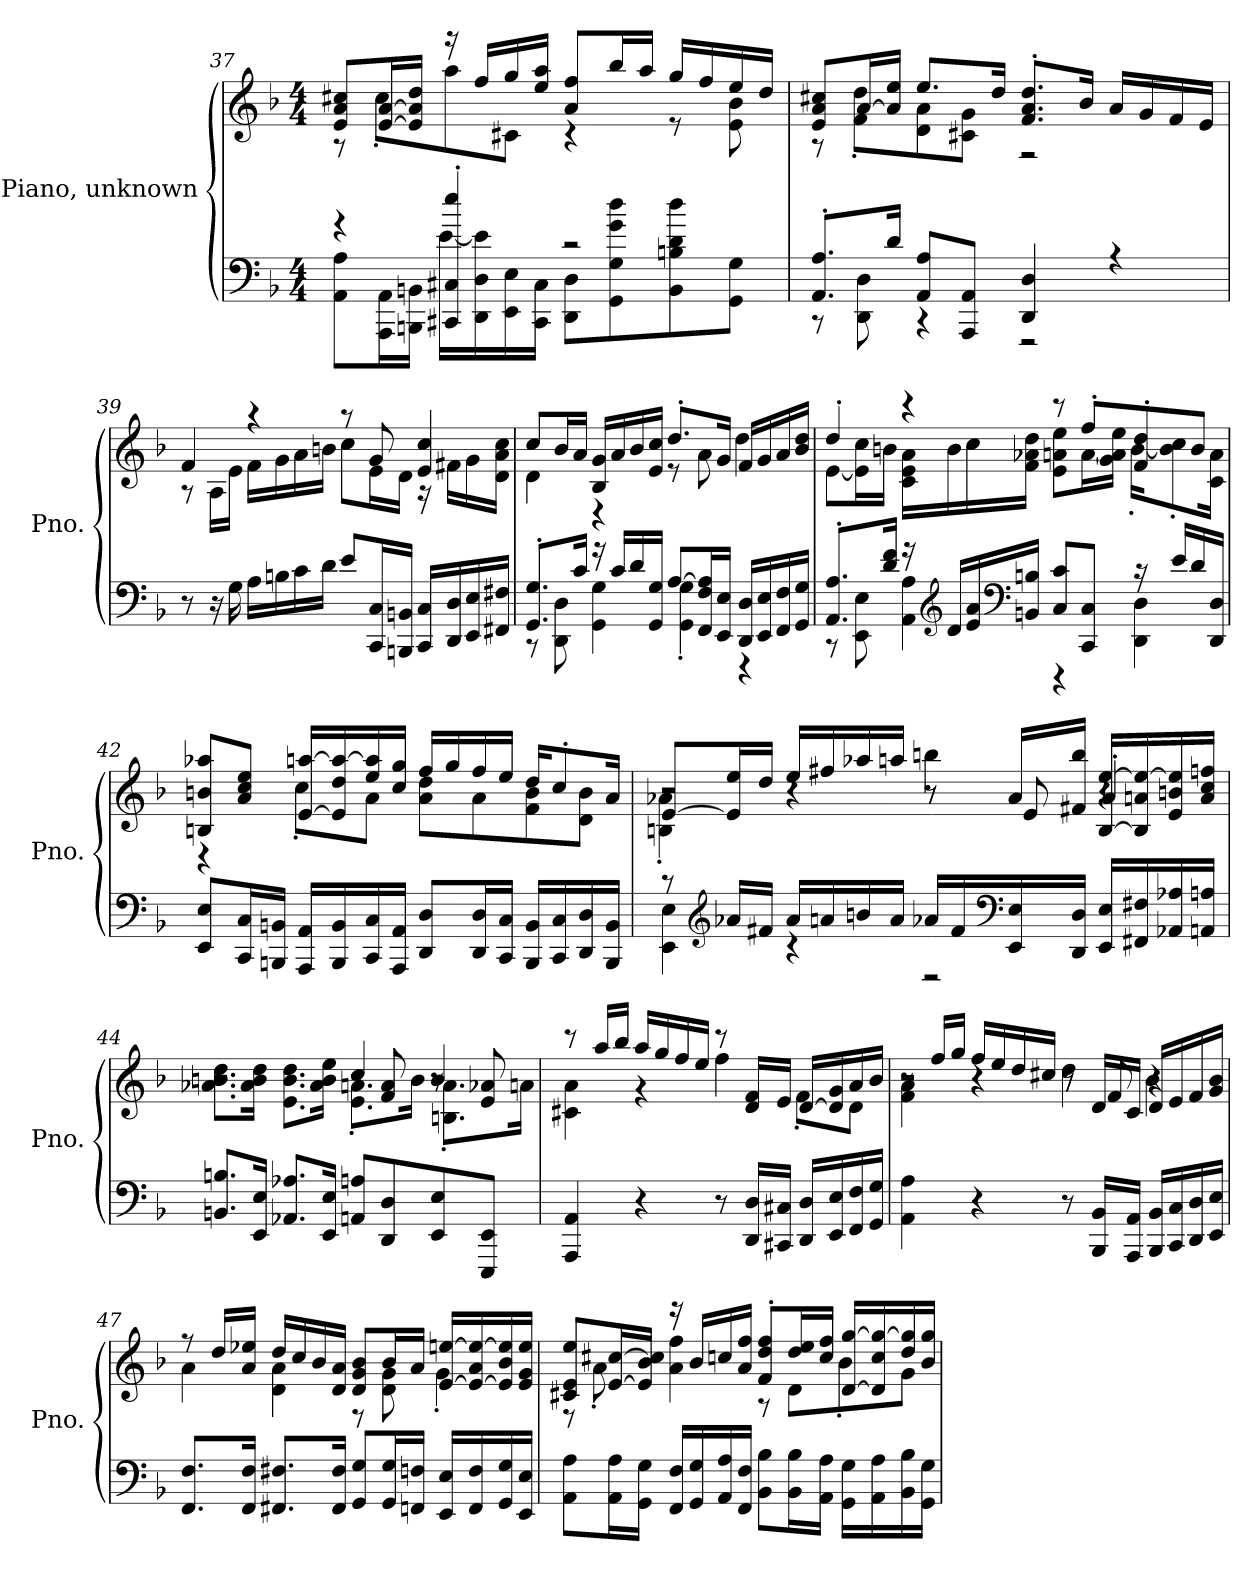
**kern	**kern
*part1	*part1
*staff2	*staff1
*I"Piano, unknown	*
*I'Pno.	*
*clefF4	*clefG2
*k[b-]	*k[b-]
*M4/4	*M4/4
=37	=37
*^	*^
4r	8AA\ 8A\L	8e/ 8a/ 8cc#X/L	8r
.	16AAA\ 16AA\L	[16e/ [16a/L	8cc#'\L
.	16BBBn\ 16BBn\JJ	16e/] 16a/] 16dd/JJ	.
4CC#X/' 4C#X/' 4ee/'	[16e\LL	16r	8aa\
.	16DD\ 16D\ 16e\]	16ff/LL	.
.	16EE\ 16E\	16gg/	8c#X\J
.	16CC#\ 16C#\JJ	16ee/ 16aa/JJ	.
2r	8DD\ 8D\L	8a/ 8ff/L	4r
.	8GG\ 8G\ 8g\ 8dd\	16bb-/L	.
.	.	16aa/JJ	.
.	8BB\ 8Bn\ 8d\ 8dd\	16gg/LL	8r
.	.	16ff/	.
.	8GG\ 8G\J	16ee/	8e\ 8b-\
.	.	16dd/JJ	.
!!LO:LB:g=z	!!
=38	=38	=38	=38
8.AA/' 8.A/'L	8r	8e/ 8a/ 8cc#X/L	8r
.	8DD\ 8D\	[16a/L	8f\' 8dd\'L
16d/Jk	.	16a/] 16ee/JJ	.
8AA/ 8A/L	4r	8.ee/L	8d\ 8a\
8AAA/ 8AA/J	.	.	8c#X\ 8g\J
.	.	16dd/Jk	.
4DD/ 4D/	2r	8.f/' 8.a/' 8.dd/'L	2r
.	.	16b-/Jk	.
4r	.	16a/LL	.
.	.	16g/	.
.	.	16f/	.
.	.	16e/JJ	.
*v	*v	*	*
=39	=39	=39
8r	4f/	8r
16r	.	16A\LL
16G\	.	16e\JJ
16A\LL	4r	16f\LL
16Bn\	.	16g\
16c\	.	16a\
16d\JJ	.	16bn\JJ
8e/L	8r	8cc\L
16CC/ 16C/L	8g/	16e\L
16BBBn/ 16BBn/JJ	.	16d\JJ
16CC/ 16C/LL	4e/ 4cc/	16r
16DD/ 16D/	.	16f#X\LL
16EE/ 16E/	.	16g\
16FF#X/ 16F#X/JJ	.	16d\ 16a\ 16cc\JJ
!!LO:LB:g=z	!!
=40	=40	=40
*^	*	*
8.GG/' 8.G/'L	8r	8cc/L	4d\
.	8DD\ 8D\	16b-/L	.
16c/Jk	.	16a/JJ	.
16r	4GG\ 4G\	16B-/ 16g/LL	4r
16c/LL	.	16a/	.
16d/	.	16b-/	.
16GG/ 16G/JJ	.	16e/ 16cc/JJ	.
[8A/L	4GG\' 4G\'	8.dd'/L	8r
16FF/ 16F/ 16A/]L	.	.	8a\
16EE/ 16E/JJ	.	16g/Jk	.
16DD/ 16D/LL	4r	16f/LL	4dd\
16EE/ 16E/	.	16g/	.
16FF/ 16F/	.	16a/	.
16GG/ 16G/JJ	.	16b-/ 16dd/JJ	.
=41	=41	=41	=41
8.AA/' 8.A/'L	8r	4dd'/	[8e\L
.	8EE\ 8E\	.	16e\] 16cc\L
16d/ 16f/Jk	.	.	16bn\JJ
16r	4AA\ 4A\	4r	16c\ 16e\ 16a\LL
*clefG2	*	*	*
16d/LL	.	.	16b\
16e/ 16a/	.	.	16cc\
*clefF4	*	*	*
16BBn/ 16Bn/JJ	.	.	16f\ 16a-X\ 16dd\JJ
8C/ 8c/L	4r	8r	8e\ 8an\ 8ee\L
8CC/ 8C/J	.	8ff'/L	[16a\L
.	.	.	16g\ 16a\] 16ee\JJ
16r	4DD\ 4D\	8f/' 8dd/'	[16b'\KL
16e/LL	.	.	8b\]' 8cc\'
16d/	.	8b/J	.
16DD/ 16D/JJ	.	.	16c\ 16a\Jk
*v	*v	*	*
!!LO:LB:g=z	!!
=42	=42	=42
8EE/ 8E/L	8Bn/ 8bn/ 8aa-X/L	4r
16CC/ 16C/L	8a/ 8cc/ 8ee/J	.
16BBBn/ 16BBn/JJ	.	.
16AAA/ 16AA/LL	[16e/ [16aan/LL	8cc'\L
16BBB/ 16BB/	16e/] 16dd/ 16aa/_	.
16CC/ 16C/	16ee/ 16aa/]	8a\J
16AAA/ 16AA/JJ	16cc/ 16gg/JJ	.
8DD/ 8D/L	16ff/LL	8a\ 8dd\L
.	16gg/	.
16DD/ 16D/L	16ff/	8a\
16CC/ 16C/JJ	16ee/JJ	.
16BBB/ 16BB/LL	16dd/KL	8f\ 8b\
16CC/ 16C/	8cc'/	.
16DD/ 16D/	.	8d\ 8b\J
16BBB/ 16BB/JJ	16a/Jk	.
!!LO:PB:g=z
=43	=43	=43
*^	*	*^
8r	4EE\ 4E\	[8e/L	4Bn\' 4a-X\'	2r
*clefG2	*	*	*	*
16a-X/LL	.	16e/] 16ee/L	.	.
16f#X/JJ	.	16dd/JJ	.	.
16a-/LL	4r	16ee/LL	4r	.
16an/	.	16ff#X/	.	.
16bn/	.	16aa-X/	.	.
16a/JJ	.	16aan/JJ	.	.
16a-X/LL	2r	8r	4bbn\	8r
16f#/	.	.	.	.
*clefF4	*	*	*	*
16EE/ 16E/	.	16a-/LL	.	8e/
16DD/ 16D/JJ	.	16f#X/ 16bb/JJ	.	.
16EE/ 16E/LL	.	[16B/ [16ee/LL	4r	4a-'/
16FF#X/ 16F#X/	.	16B/] 16an/ 16ee/_	.	.
16AA-X/ 16A-X/	.	16e/ 16bn/ 16ee/]	.	.
16AAn/ 16An/JJ	.	16a/ 16cc/ 16ffn/JJ	.	.
*v	*v	*	*	*
!!LO:LB:g=z	!!	!!
=44	=44	=44	=44
8.BBn/ 8.Bn/L	2r	8.a-X\ 8.bn\ 8.dd\L	2r
16EE/ 16E/Jk	.	16a-\ 16b\ 16dd\Jk	.
8.AA-X/ 8.A-X/L	.	8.e\ 8.b\ 8.dd\L	.
16EE/ 16E/Jk	.	16a-\ 16b\ 16ee\Jk	.
8AAn/ 8An/L	4cc/	8.e\' 8.an\'L	8r
8DD/ 8D/	.	.	8f/ 8a/
.	.	16b\Jk	.
8EE/ 8E/	4b/	8.Bn\' 8.a\'L	8r
8EEE/ 8EE/J	.	.	8e/ 8a-X/
.	.	16an\Jk	.
*	*	*v	*v
=45	=45	=45
4AAA/ 4AA/	8r	4c#X\ 4a\
.	16aa/LL	.
.	16bb-/JJ	.
4r	16aa/LL	4r
.	16gg/	.
.	16ff/	.
.	16ee/JJ	.
8r	8r	4ff\
16DD/ 16D/LL	16d/ 16f/LL	.
16CC#X/ 16C#X/JJ	16e/JJ	.
16DD/ 16D/LL	[16d/LL	8f'\L
16EE/ 16E/	16d/] 16g/	.
16FF/ 16F/	16a/	8d\J
16GG/ 16G/JJ	16b-/JJ	.
!!LO:LB:g=z
=46	=46	=46
*	*	*^
4AA\ 4A\	8r	4f\ 4a\	2r
.	16ff/LL	.	.
.	16gg/JJ	.	.
4r	16ff/LL	4r	.
.	16ee/	.	.
.	16dd/	.	.
.	16cc#X/JJ	.	.
8r	8r	4dd\	8r
16BBB-/ 16BB-/LL	16d/LL	.	8f/
16AAA/ 16AA/JJ	16c/JJ	.	.
16BBB-/ 16BB-/LL	16d/LL	4b-\	4r
16CC/ 16C/	16e/	.	.
16DD/ 16D/	16f/	.	.
16EE/ 16E/JJ	16g/ 16b-/JJ	.	.
*	*	*v	*v
=47	=47	=47
8.FF/ 8.F/L	8r	4a\
.	16dd/LL	.
16FF/ 16F/Jk	16a/ 16ee-X/JJ	.
8.FF#X/ 8.F#X/L	16dd/LL	4d\ 4a\
.	16cc/	.
.	16b-/	.
16FF#/ 16F#/Jk	16d/ 16a/JJ	.
8GG/ 8G/L	8d/ 8g/ 8b-/L	8r
16GG/ 16G/L	16b-/L	8d\ 8g\
16FFn/ 16Fn/JJ	16a/JJ	.
16EE/ 16E/LL	[16e/ [16een/LL	4g'\
16FF/ 16F/	16e/_ 16a/ 16ee/_	.
16GG/ 16G/	16e/] 16b-/ 16ee/]	.
16EE/ 16E/JJ	16e/ 16g/ 16ee/JJ	.
!!LO:LB:g=z	!!
=48	=48	=48
8AA\ 8A\L	8c#X/ 8e/ 8ee/L	8r
16AA\ 16A\L	[16e/ [16cc#X/L	8a'\
16GG\ 16G\JJ	16e/] 16b-/ 16cc#/]JJ	.
16FF/ 16F/LL	16r	4a\ 4ff\
16GG/ 16G/	16b-/LL	.
16AA/ 16A/	16ccn/	.
16FF/ 16F/JJ	16a/ 16ff/JJ	.
8BB-\ 8B-\L	8f/' 8dd/' 8ff/'L	8r
16BB-\ 16B-\L	16dd/ 16ee/L	8d\L
16AA\ 16A\JJ	16cc/ 16ff/JJ	.
16GG\ 16G\LL	[16d/ [16gg/LL	8b-'\
16AA\ 16A\	16d/] 16cc/ 16gg/_	.
16BB-\ 16B-\	16dd/ 16gg/]	8g\J
16GG\ 16G\JJ	16b-/ 16gg/JJ	.
*	*v	*v
=	=
*-	*-
